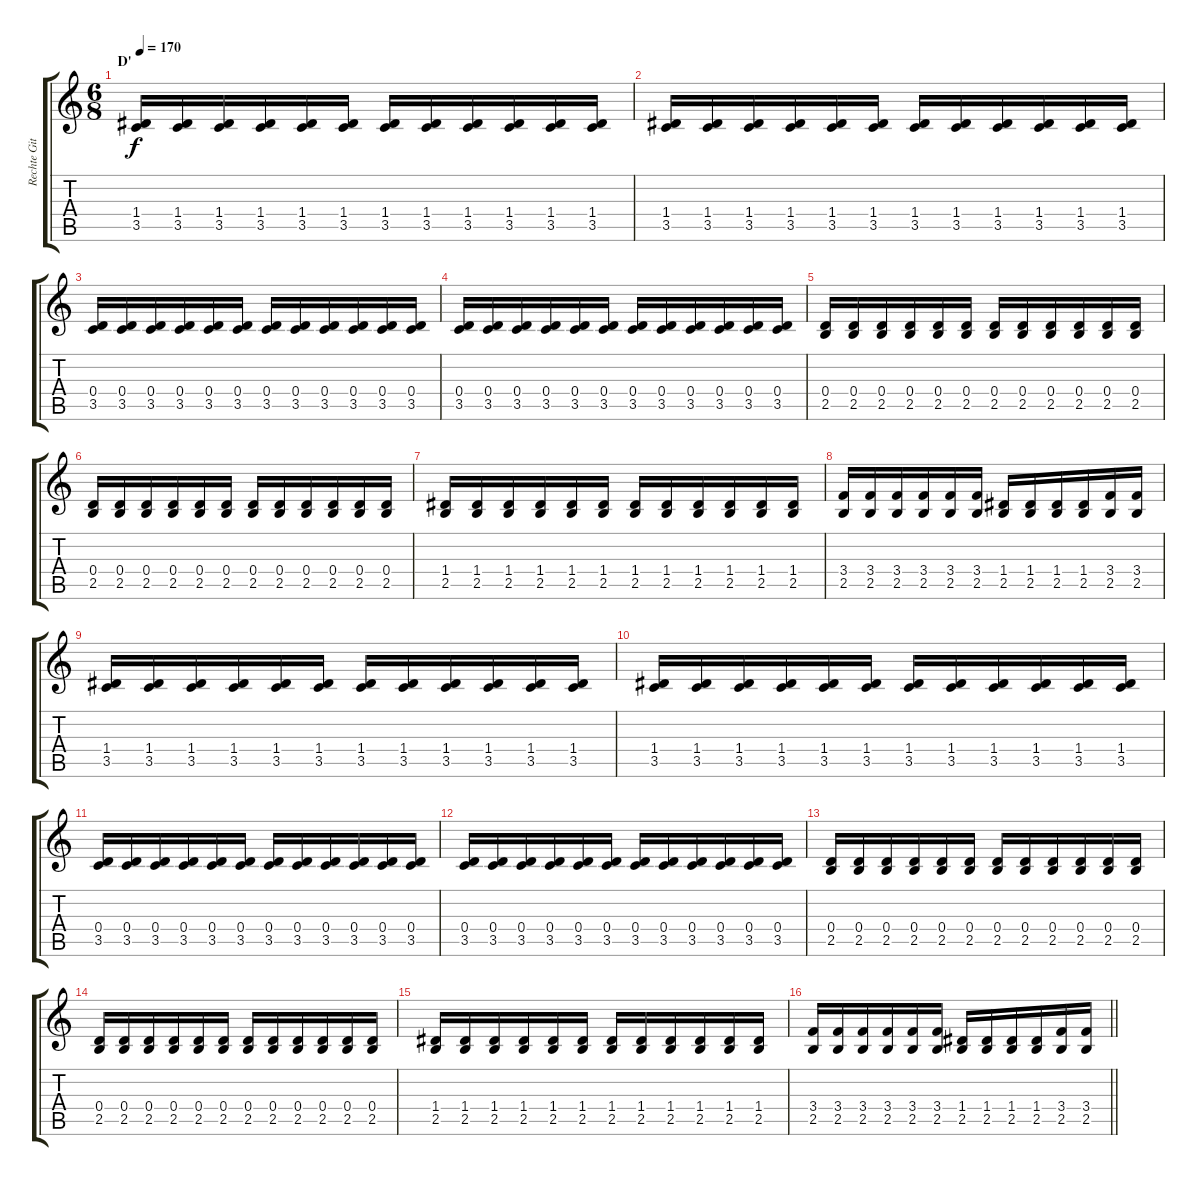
\track ("Rechte Gitarre" "Rechte Git") {instrument distortionguitar}
\staff {score tabs}
\tuning (E4 B3 G3 D3 A2 E2) {hide}
\ts (6 8)
\section ("" "D'")
\tempo 170
\clef g2
\ks c
(1.4 3.5).16{dy f} (1.4 3.5).16 (1.4 3.5).16 (1.4 3.5).16 (1.4 3.5).16 (1.4 3.5).16 (1.4 3.5).16 (1.4 3.5).16 (1.4 3.5).16 (1.4 3.5).16 (1.4 3.5).16 (1.4 3.5).16 |
(1.4 3.5).16 (1.4 3.5).16 (1.4 3.5).16 (1.4 3.5).16 (1.4 3.5).16 (1.4 3.5).16 (1.4 3.5).16 (1.4 3.5).16 (1.4 3.5).16 (1.4 3.5).16 (1.4 3.5).16 (1.4 3.5).16 |
(0.4 3.5).16 (0.4 3.5).16 (0.4 3.5).16 (0.4 3.5).16 (0.4 3.5).16 (0.4 3.5).16 (0.4 3.5).16 (0.4 3.5).16 (0.4 3.5).16 (0.4 3.5).16 (0.4 3.5).16 (0.4 3.5).16 |
(0.4 3.5).16 (0.4 3.5).16 (0.4 3.5).16 (0.4 3.5).16 (0.4 3.5).16 (0.4 3.5).16 (0.4 3.5).16 (0.4 3.5).16 (0.4 3.5).16 (0.4 3.5).16 (0.4 3.5).16 (0.4 3.5).16 |
(0.4 2.5).16 (0.4 2.5).16 (0.4 2.5).16 (0.4 2.5).16 (0.4 2.5).16 (0.4 2.5).16 (0.4 2.5).16 (0.4 2.5).16 (0.4 2.5).16 (0.4 2.5).16 (0.4 2.5).16 (0.4 2.5).16 |
(0.4 2.5).16 (0.4 2.5).16 (0.4 2.5).16 (0.4 2.5).16 (0.4 2.5).16 (0.4 2.5).16 (0.4 2.5).16 (0.4 2.5).16 (0.4 2.5).16 (0.4 2.5).16 (0.4 2.5).16 (0.4 2.5).16 |
(1.4 2.5).16 (1.4 2.5).16 (1.4 2.5).16 (1.4 2.5).16 (1.4 2.5).16 (1.4 2.5).16 (1.4 2.5).16 (1.4 2.5).16 (1.4 2.5).16 (1.4 2.5).16 (1.4 2.5).16 (1.4 2.5).16 |
(3.4 2.5).16 (3.4 2.5).16 (3.4 2.5).16 (3.4 2.5).16 (3.4 2.5).16 (3.4 2.5).16 (1.4 2.5).16 (1.4 2.5).16 (1.4 2.5).16 (1.4 2.5).16 (3.4 2.5).16 (3.4 2.5).16 |
(1.4 3.5).16 (1.4 3.5).16 (1.4 3.5).16 (1.4 3.5).16 (1.4 3.5).16 (1.4 3.5).16 (1.4 3.5).16 (1.4 3.5).16 (1.4 3.5).16 (1.4 3.5).16 (1.4 3.5).16 (1.4 3.5).16 |
(1.4 3.5).16 (1.4 3.5).16 (1.4 3.5).16 (1.4 3.5).16 (1.4 3.5).16 (1.4 3.5).16 (1.4 3.5).16 (1.4 3.5).16 (1.4 3.5).16 (1.4 3.5).16 (1.4 3.5).16 (1.4 3.5).16 |
(0.4 3.5).16 (0.4 3.5).16 (0.4 3.5).16 (0.4 3.5).16 (0.4 3.5).16 (0.4 3.5).16 (0.4 3.5).16 (0.4 3.5).16 (0.4 3.5).16 (0.4 3.5).16 (0.4 3.5).16 (0.4 3.5).16 |
(0.4 3.5).16 (0.4 3.5).16 (0.4 3.5).16 (0.4 3.5).16 (0.4 3.5).16 (0.4 3.5).16 (0.4 3.5).16 (0.4 3.5).16 (0.4 3.5).16 (0.4 3.5).16 (0.4 3.5).16 (0.4 3.5).16 |
(0.4 2.5).16 (0.4 2.5).16 (0.4 2.5).16 (0.4 2.5).16 (0.4 2.5).16 (0.4 2.5).16 (0.4 2.5).16 (0.4 2.5).16 (0.4 2.5).16 (0.4 2.5).16 (0.4 2.5).16 (0.4 2.5).16 |
(0.4 2.5).16 (0.4 2.5).16 (0.4 2.5).16 (0.4 2.5).16 (0.4 2.5).16 (0.4 2.5).16 (0.4 2.5).16 (0.4 2.5).16 (0.4 2.5).16 (0.4 2.5).16 (0.4 2.5).16 (0.4 2.5).16 |
(1.4 2.5).16 (1.4 2.5).16 (1.4 2.5).16 (1.4 2.5).16 (1.4 2.5).16 (1.4 2.5).16 (1.4 2.5).16 (1.4 2.5).16 (1.4 2.5).16 (1.4 2.5).16 (1.4 2.5).16 (1.4 2.5).16 |
\barLineRight lightlight
(3.4 2.5).16 (3.4 2.5).16 (3.4 2.5).16 (3.4 2.5).16 (3.4 2.5).16 (3.4 2.5).16 (1.4 2.5).16 (1.4 2.5).16 (1.4 2.5).16 (1.4 2.5).16 (3.4 2.5).16 (3.4 2.5).16
